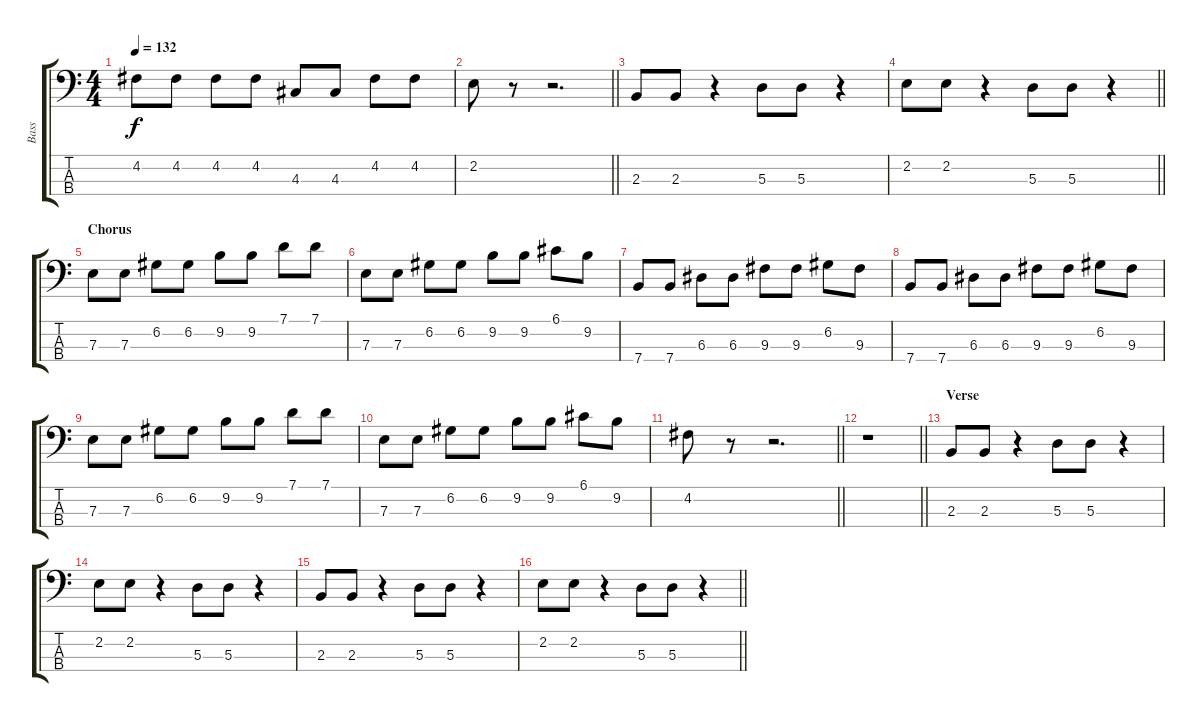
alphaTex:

\track ("Bass" "Bass") {instrument electricbassfinger}
\staff {score tabs}
\tuning (G2 D2 A1 E1) {hide}
\ts (4 4)
\tempo 132
\clef f4
\ks c
4.2.8{dy f} 4.2.8 4.2.8 4.2.8 4.3.8 4.3.8 4.2.8 4.2.8 |
\barLineRight lightlight
2.2.8 r.8 r.2{d} |
2.3.8 2.3.8 r.4 5.3.8 5.3.8 r.4 |
\barLineRight lightlight
2.2.8 2.2.8 r.4 5.3.8 5.3.8 r.4 |
\section ("" "Chorus")
7.3.8 7.3.8 6.2.8 6.2.8 9.2.8 9.2.8 7.1.8 7.1.8 |
7.3.8 7.3.8 6.2.8 6.2.8 9.2.8 9.2.8 6.1.8 9.2.8 |
7.4.8 7.4.8 6.3.8 6.3.8 9.3.8 9.3.8 6.2.8 9.3.8 |
7.4.8 7.4.8 6.3.8 6.3.8 9.3.8 9.3.8 6.2.8 9.3.8 |
7.3.8 7.3.8 6.2.8 6.2.8 9.2.8 9.2.8 7.1.8 7.1.8 |
7.3.8 7.3.8 6.2.8 6.2.8 9.2.8 9.2.8 6.1.8 9.2.8 |
\barLineRight lightlight
4.2.8 r.8 r.2{d} |
\barLineRight lightlight
r.1 |
\section ("" "Verse")
2.3.8 2.3.8 r.4 5.3.8 5.3.8 r.4 |
2.2.8 2.2.8 r.4 5.3.8 5.3.8 r.4 |
2.3.8 2.3.8 r.4 5.3.8 5.3.8 r.4 |
\barLineRight lightlight
2.2.8 2.2.8 r.4 5.3.8 5.3.8 r.4
